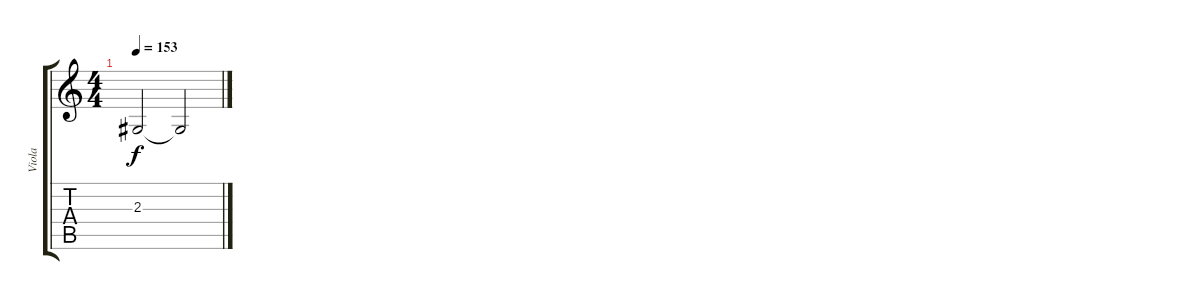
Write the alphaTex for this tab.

\track ("Viola" "Viola") {instrument viola}
\staff {score tabs}
\tuning (Eb4 Bb3 Gb3 Db3 Ab2 Eb2) {hide}
\ts (4 4)
\tempo 153
\clef g2
\ks c
2.3{t}.2{dy f volume 3} 2.3{t}.2{volume 2}
